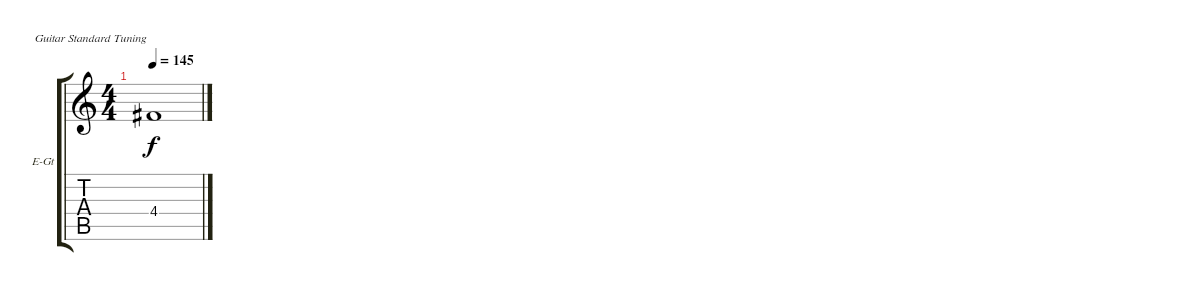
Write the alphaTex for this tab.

\defaultSystemsLayout 4
\bracketExtendMode groupsimilarinstruments
\firstSystemTrackNameOrientation horizontal
\otherSystemsTrackNameOrientation horizontal
\track ("Electric Guitar" "E-Gt") {instrument overdrivenguitar}
\staff {score tabs}
\tuning (E4 B3 G3 D3 A2 E2)
\ts (4 4)
\tempo 145
\clef g2
\ks c
4.4{t}.1{dy f}
